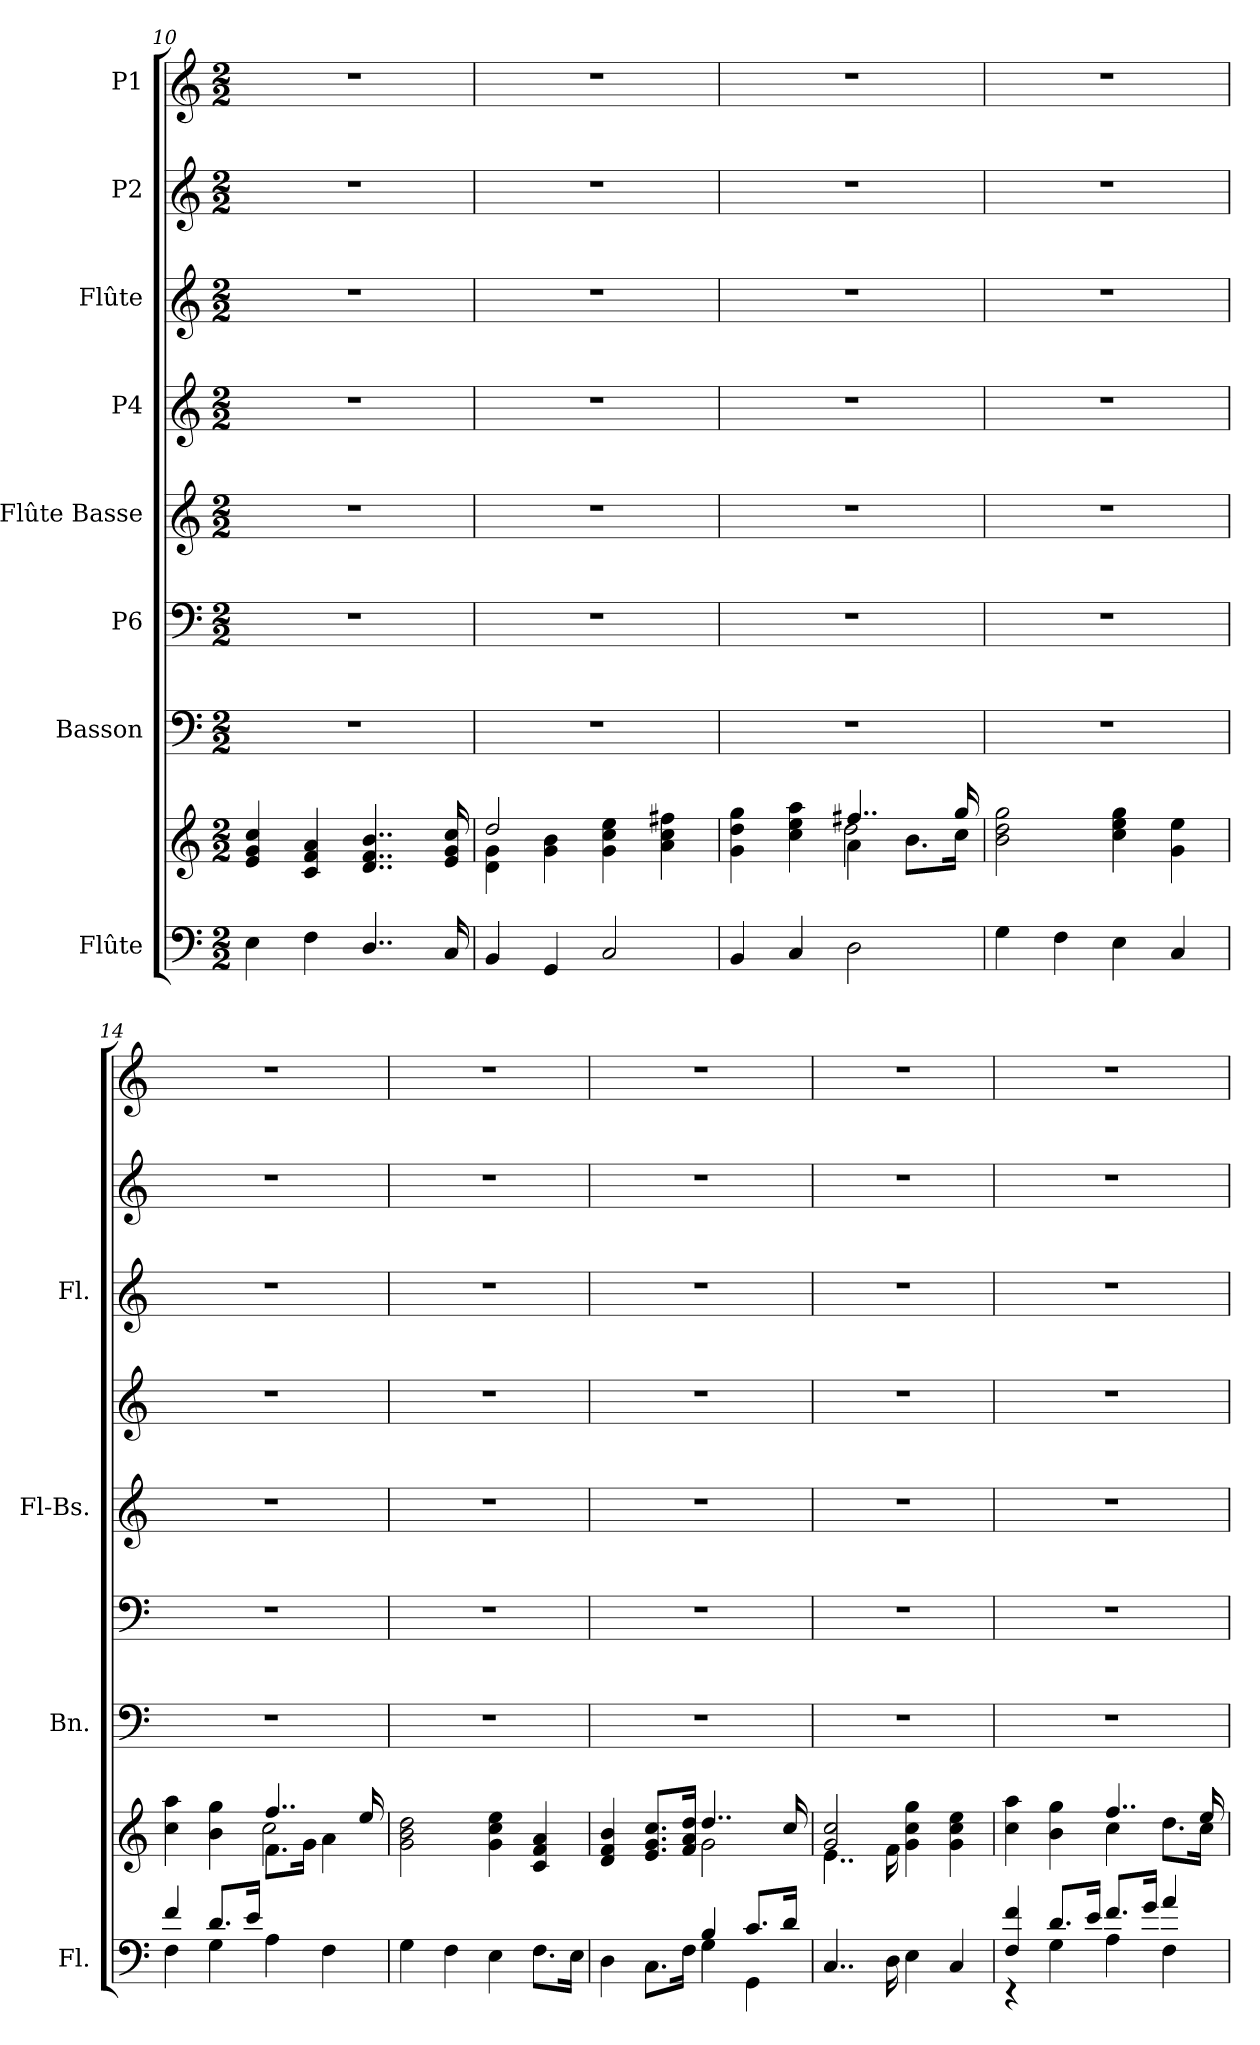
**kern	**kern	**kern	**kern	**kern	**kern	**kern	**kern	**kern
*part8	*part8	*part7	*part6	*part5	*part4	*part3	*part2	*part1
*staff9	*staff8	*staff7	*staff6	*staff5	*staff4	*staff3	*staff2	*staff1
*I"Flûte	*	*I"Basson	*I"P6	*I"Flûte Basse	*I"P4	*I"Flûte	*I"P2	*I"P1
*I'Fl.	*	*I'Bn.	*	*I'Fl-Bs.	*	*I'Fl.	*	*
!!LO:PB:g=z
*clefF4	*clefG2	*clefF4	*clefF4	*clefG2	*clefG2	*clefG2	*clefG2	*clefG2
*	*	*	*	*ITrd7c12	*ITrd7c12	*	*	*
*k[]	*k[]	*k[]	*k[]	*k[]	*k[]	*k[]	*k[]	*k[]
*C:	*C:	*C:	*C:	*C:	*C:	*C:	*C:	*C:
*M2/2	*M2/2	*M2/2	*M2/2	*M2/2	*M2/2	*M2/2	*M2/2	*M2/2
=10	=10	=10	=10	=10	=10	=10	=10	=10
*^	*^	*	*	*	*	*	*	*
*	*	*	*^	*	*	*	*	*	*	*
4E\	1ryy	4e/ 4g/ 4cc/	1ryy	1ryy	1r	1r	1r	1r	1r	1r	1r
4F\	.	4c/ 4f/ 4a/	.	.	.	.	.	.	.	.	.
4..D/	.	4..d/ 4..f/ 4..b/	.	.	.	.	.	.	.	.	.
16C/	.	16e/ 16g/ 16cc/	.	.	.	.	.	.	.	.	.
=11	=11	=11	=11	=11	=11	=11	=11	=11	=11	=11	=11
4BB/	1ryy	4d\ 4g\	2dd/	1ryy	1r	1r	1r	1r	1r	1r	1r
4GG/	.	4g\ 4b\	.	.	.	.	.	.	.	.	.
2C/	.	4g\ 4cc\ 4ee\	2ryy	.	.	.	.	.	.	.	.
.	.	4a\ 4cc\ 4ff#X\	.	.	.	.	.	.	.	.	.
=12	=12	=12	=12	=12	=12	=12	=12	=12	=12	=12	=12
4BB/	1ryy	4g\ 4dd\ 4gg\	2ryy	2ryy	1r	1r	1r	1r	1r	1r	1r
4C/	.	4cc\ 4ee\ 4aa\	.	.	.	.	.	.	.	.	.
2D\	.	4..ff#X/	4a\	2dd\	.	.	.	.	.	.	.
.	.	.	8.b\L	.	.	.	.	.	.	.	.
.	.	16gg/	16cc\Jk	.	.	.	.	.	.	.	.
=13	=13	=13	=13	=13	=13	=13	=13	=13	=13	=13	=13
4G\	1ryy	2b\ 2dd\ 2gg\	1ryy	1ryy	1r	1r	1r	1r	1r	1r	1r
4F\	.	.	.	.	.	.	.	.	.	.	.
4E\	.	4cc\ 4ee\ 4gg\	.	.	.	.	.	.	.	.	.
4C/	.	4g\ 4ee\	.	.	.	.	.	.	.	.	.
=14	=14	=14	=14	=14	=14	=14	=14	=14	=14	=14	=14
4f/	4F\	4cc\ 4aa\	2ryy	2ryy	1r	1r	1r	1r	1r	1r	1r
8.d/L	4G\	4b\ 4gg\	.	.	.	.	.	.	.	.	.
16e/Jk	.	.	.	.	.	.	.	.	.	.	.
4A\	2ryy	8.f\L	4..ff/	2cc\	.	.	.	.	.	.	.
.	.	16g\Jk	.	.	.	.	.	.	.	.	.
4F\	.	4a\	.	.	.	.	.	.	.	.	.
.	.	.	16ee/	.	.	.	.	.	.	.	.
=15	=15	=15	=15	=15	=15	=15	=15	=15	=15	=15	=15
4G\	1ryy	2g\ 2b\ 2dd\	1ryy	1ryy	1r	1r	1r	1r	1r	1r	1r
4F\	.	.	.	.	.	.	.	.	.	.	.
4E\	.	4g\ 4cc\ 4ee\	.	.	.	.	.	.	.	.	.
8.F\L	.	4c/ 4f/ 4a/	.	.	.	.	.	.	.	.	.
16E\Jk	.	.	.	.	.	.	.	.	.	.	.
=16	=16	=16	=16	=16	=16	=16	=16	=16	=16	=16	=16
4D\	2ryy	4d/ 4f/ 4b/	2ryy	1ryy	1r	1r	1r	1r	1r	1r	1r
8.C\L	.	8.e/ 8.g/ 8.cc/L	.	.	.	.	.	.	.	.	.
16F\Jk	.	16f/ 16a/ 16dd/Jk	.	.	.	.	.	.	.	.	.
4B/	4G\	4..dd/	2g\	.	.	.	.	.	.	.	.
8.c/L	4GG\	.	.	.	.	.	.	.	.	.	.
16d/Jk	.	16cc/	.	.	.	.	.	.	.	.	.
=17	=17	=17	=17	=17	=17	=17	=17	=17	=17	=17	=17
4..C/	1ryy	4..e\	2g/ 2cc/	1ryy	1r	1r	1r	1r	1r	1r	1r
16D\	.	16f\	.	.	.	.	.	.	.	.	.
4E\	.	4g\ 4cc\ 4gg\	2ryy	.	.	.	.	.	.	.	.
4C/	.	4g\ 4cc\ 4ee\	.	.	.	.	.	.	.	.	.
!!LO:PB:g=z
=18	=18	=18	=18	=18	=18	=18	=18	=18	=18	=18	=18
4F/ 4f/	4rEE	4cc\ 4aa\	2ryy	1ryy	1r	1r	1r	1r	1r	1r	1r
8.d/L	4G\	4b\ 4gg\	.	.	.	.	.	.	.	.	.
16e/Jk	.	.	.	.	.	.	.	.	.	.	.
8.f/L	4A\	4cc\	4..ff/	.	.	.	.	.	.	.	.
16g/Jk	.	.	.	.	.	.	.	.	.	.	.
4a/	4F\	8.dd\L	.	.	.	.	.	.	.	.	.
.	.	16cc\Jk	16ee/	.	.	.	.	.	.	.	.
*v	*v	*	*	*	*	*	*	*	*	*	*
*	*v	*v	*v	*	*	*	*	*	*	*
=	=	=	=	=	=	=	=	=
*-	*-	*-	*-	*-	*-	*-	*-	*-
